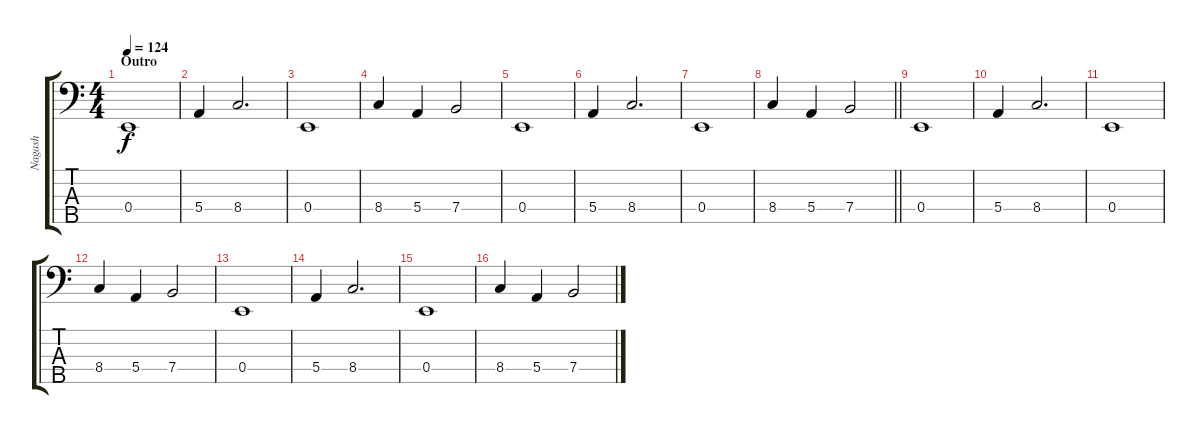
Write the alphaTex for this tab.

\track ("Nagash" "Nagash") {instrument electricbasspick}
\staff {score tabs}
\tuning (G2 D2 A1 E1 B0) {hide}
\ts (4 4)
\section ("" "Outro")
\tempo 124
\clef f4
\ks c
0.4.1{dy f} |
5.4.4 8.4.2{d} |
0.4.1 |
8.4.4 5.4.4 7.4.2 |
0.4.1 |
5.4.4 8.4.2{d} |
0.4.1 |
\barLineRight lightlight
8.4.4 5.4.4 7.4.2 |
0.4.1 |
5.4.4 8.4.2{d} |
0.4.1 |
8.4.4 5.4.4 7.4.2 |
0.4.1 |
5.4.4 8.4.2{d} |
0.4.1 |
8.4.4 5.4.4 7.4.2
